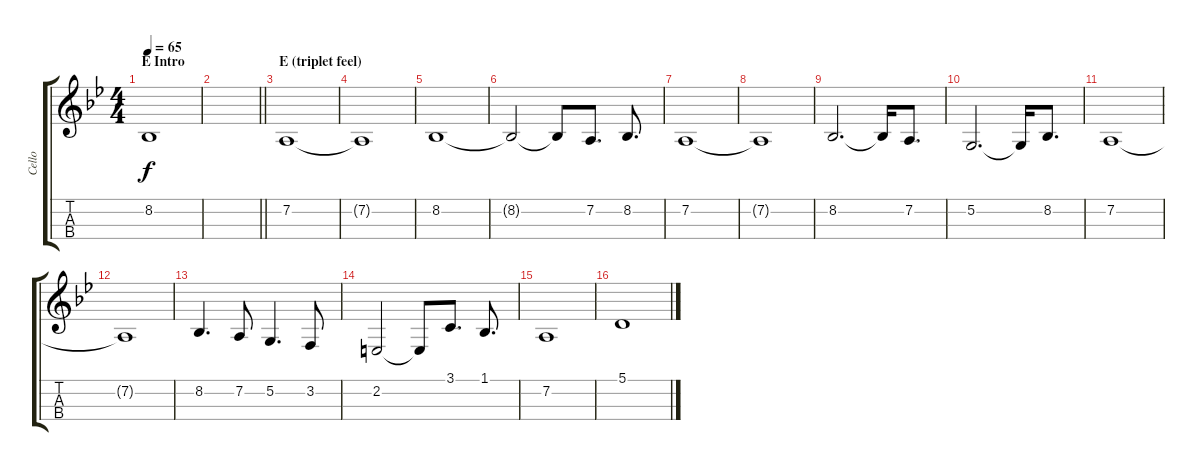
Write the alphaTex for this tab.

\track ("Cello" "Cello") {instrument cello}
\staff {score tabs}
\tuning (A3 D3 G2 C2) {hide}
\ts (4 4)
\section ("" "E Intro")
\tempo 65
\clef g2
\ks bb
8.2.1{dy f} |
\barLineRight lightlight
|
\section ("" "E (triplet feel)")
7.2.1 |
7.2{t}.1 |
8.2.1 |
8.2{t}.2 8.2{t}.8 7.2.8{d} 8.2.8{d} |
7.2.1 |
7.2{t}.1 |
8.2.2{d} 8.2{t}.16 7.2.8{d} |
5.2.2{d} 5.2{t}.16 8.2.8{d} |
7.2.1 |
7.2{t}.1 |
8.2.4{d} 7.2.8 5.2.4{d} 3.2.8 |
2.2.2 2.2{t}.8 3.1.8{d} 1.1.8{d} |
7.2.1 |
5.1.1
